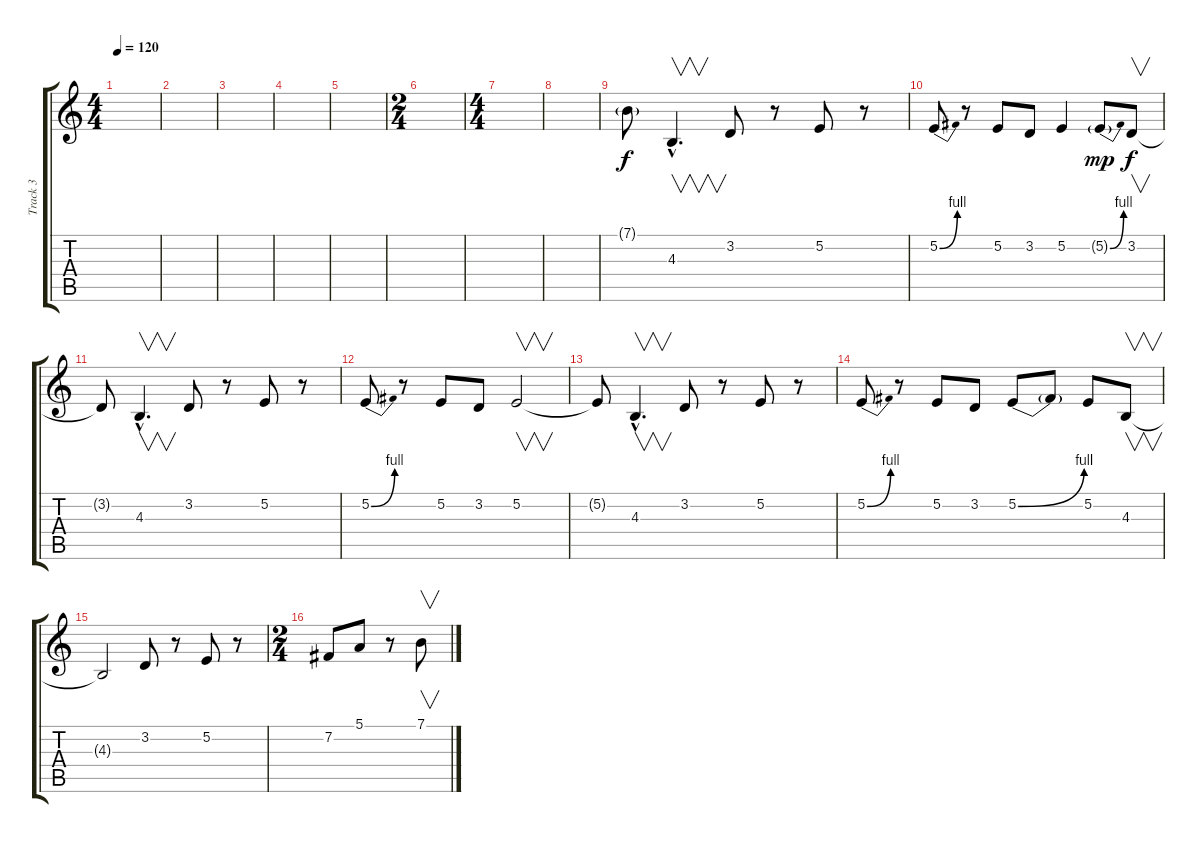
\track ("Track 3" "Track 3") {instrument lead1square}
\staff {score tabs}
\tuning (E4 B3 G3 D3 A2 E2) {hide}
\ts (4 4)
\tempo 120
\clef g2
\ks c
|
|
|
|
|
\ts (2 4)
|
\ts (4 4)
|
|
7.1{g}.8 4.3{hac}.4{v d dy f} 3.2.8 r.8 5.2.8 r.8 |
5.2{be (bend 0 0 60 4)}.8 r.8 5.2.8 3.2.8 5.2.4 5.2{be (bend 0 0 60 4) g}.8{dy mp} 3.2.8{v dy f} |
3.2{t}.8 4.3{hac}.4{v d} 3.2.8 r.8 5.2.8 r.8 |
5.2{be (bend 0 0 60 4)}.8 r.8 5.2.8 3.2.8 5.2.2{v} |
5.2{t}.8 4.3{hac}.4{v d} 3.2.8 r.8 5.2.8 r.8 |
5.2{be (bend 0 0 60 4)}.8 r.8 5.2.8 3.2.8 5.2{be (bend 0 0 60 4)}.8 5.2{t}.8 5.2.8 4.3.8{v} |
4.3{t}.2 3.2.8 r.8 5.2.8 r.8 |
\ts (2 4)
7.2.8 5.1.8 r.8 7.1.8{v}
